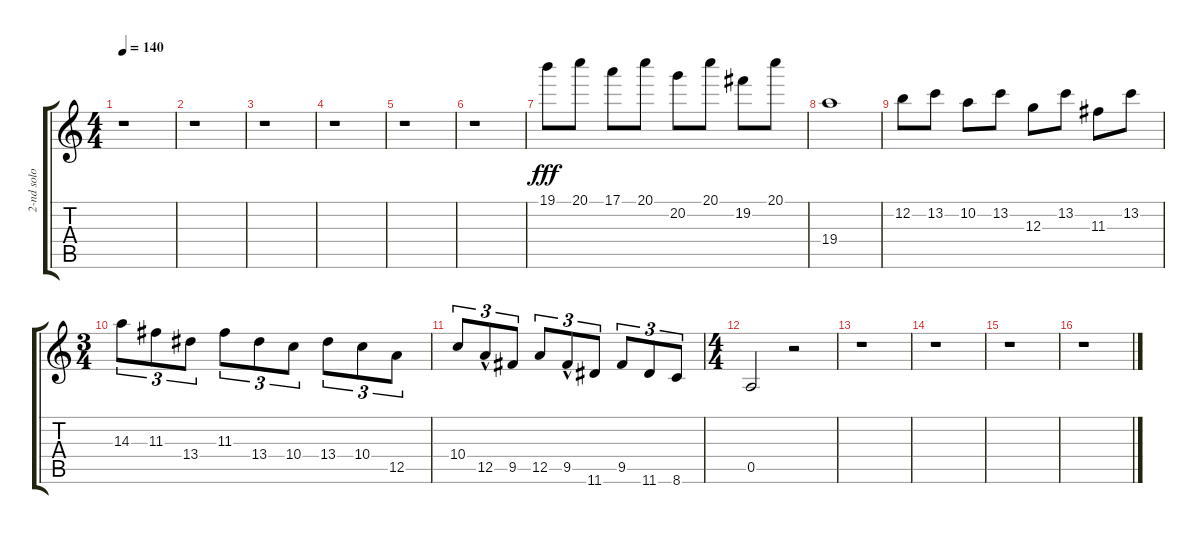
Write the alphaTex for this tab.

\track ("2-nd solo gtr" "2-nd solo ") {instrument overdrivenguitar}
\staff {score tabs}
\tuning (E4 B3 G3 D3 A2 E2) {hide}
\ts (4 4)
\tempo 140
\clef g2
\ks c
r.1{dy fff} |
r.1 |
r.1 |
r.1 |
r.1 |
r.1 |
19.1.8 20.1.8 17.1.8 20.1.8 20.2.8 20.1.8 19.2.8 20.1.8 |
19.4.1 |
12.2.8 13.2.8 10.2.8 13.2.8 12.3.8 13.2.8 11.3.8 13.2.8 |
\ts (3 4)
14.3.8{tu (3 2)} 11.3.8{tu (3 2)} 13.4.8{tu (3 2)} 11.3.8{tu (3 2)} 13.4.8{tu (3 2)} 10.4.8{tu (3 2)} 13.4.8{tu (3 2)} 10.4.8{tu (3 2)} 12.5.8{tu (3 2)} |
10.4.8{tu (3 2)} 12.5{hac}.8{tu (3 2)} 9.5.8{tu (3 2)} 12.5.8{tu (3 2)} 9.5{hac}.8{tu (3 2)} 11.6.8{tu (3 2)} 9.5.8{tu (3 2)} 11.6.8{tu (3 2)} 8.6.8{tu (3 2)} |
\ts (4 4)
0.5.2 r.2 |
r.1 |
r.1 |
r.1 |
r.1
